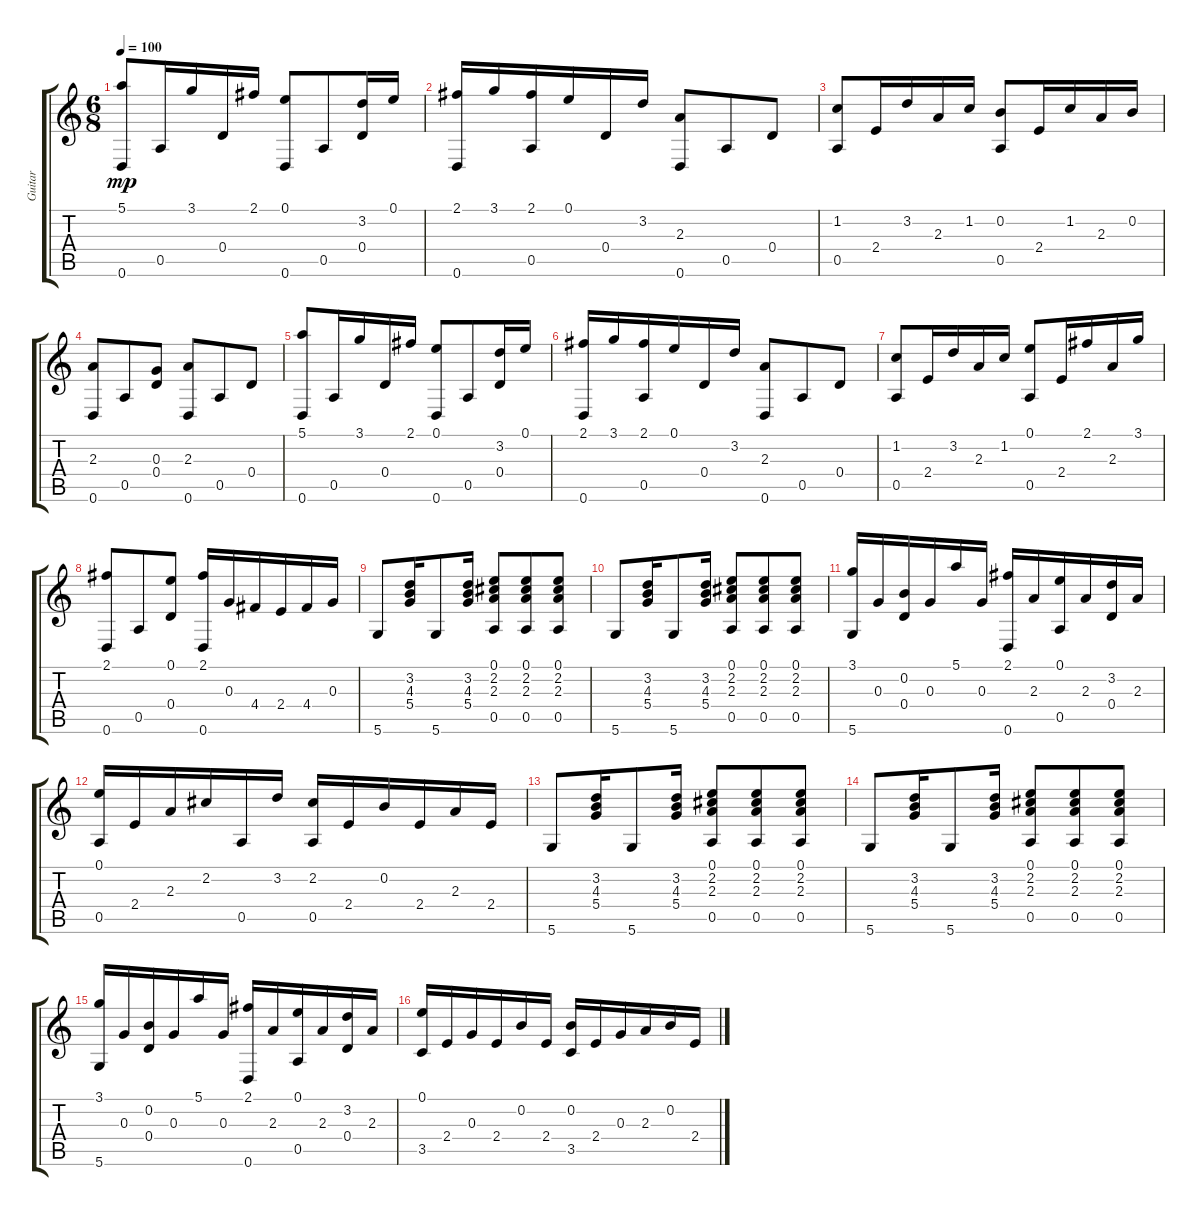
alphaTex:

\track ("Guitar" "Guitar") {instrument acousticguitarnylon}
\staff {score tabs}
\tuning (E4 B3 G3 D3 A2 D2) {hide}
\ts (6 8)
\tempo 100
\clef g2
\ks c
(5.1 0.6).8{dy mp} 0.5.16 3.1.16 0.4.16 2.1.16 (0.1 0.6).8 0.5.8 (3.2 0.4).16 0.1.16 |
(2.1 0.6).16 3.1.16 (2.1 0.5).16 0.1.16 0.4.16 3.2.16 (2.3 0.6).8 0.5.8 0.4.8 |
(1.2 0.5).8 2.4.16 3.2.16 2.3.16 1.2.16 (0.2 0.5).8 2.4.16 1.2.16 2.3.16 0.2.16 |
(2.3 0.6).8 0.5.8 (0.3 0.4).8 (2.3 0.6).8 0.5.8 0.4.8 |
(5.1 0.6).8 0.5.16 3.1.16 0.4.16 2.1.16 (0.1 0.6).8 0.5.8 (3.2 0.4).16 0.1.16 |
(2.1 0.6).16 3.1.16 (2.1 0.5).16 0.1.16 0.4.16 3.2.16 (2.3 0.6).8 0.5.8 0.4.8 |
(1.2 0.5).8 2.4.16 3.2.16 2.3.16 1.2.16 (0.1 0.5).8 2.4.16 2.1.16 2.3.16 3.1.16 |
(2.1 0.6).8 0.5.8 (0.1 0.4).8 (2.1 0.6).16 0.3.16 4.4.16 2.4.16 4.4.16 0.3.16 |
5.6.8 (3.2 4.3 5.4).16 5.6.8 (3.2 4.3 5.4).16 (0.1 2.2 2.3 0.5).8 (0.1 2.2 2.3 0.5).8 (0.1 2.2 2.3 0.5).8 |
5.6.8 (3.2 4.3 5.4).16 5.6.8 (3.2 4.3 5.4).16 (0.1 2.2 2.3 0.5).8 (0.1 2.2 2.3 0.5).8 (0.1 2.2 2.3 0.5).8 |
(3.1 5.6).16 0.3.16 (0.2 0.4).16 0.3.16 5.1.16 0.3.16 (2.1 0.6).16 2.3.16 (0.1 0.5).16 2.3.16 (3.2 0.4).16 2.3.16 |
(0.1 0.5).16 2.4.16 2.3.16 2.2.16 0.5.16 3.2.16 (2.2 0.5).16 2.4.16 0.2.16 2.4.16 2.3.16 2.4.16 |
5.6.8 (3.2 4.3 5.4).16 5.6.8 (3.2 4.3 5.4).16 (0.1 2.2 2.3 0.5).8 (0.1 2.2 2.3 0.5).8 (0.1 2.2 2.3 0.5).8 |
5.6.8 (3.2 4.3 5.4).16 5.6.8 (3.2 4.3 5.4).16 (0.1 2.2 2.3 0.5).8 (0.1 2.2 2.3 0.5).8 (0.1 2.2 2.3 0.5).8 |
(3.1 5.6).16 0.3.16 (0.2 0.4).16 0.3.16 5.1.16 0.3.16 (2.1 0.6).16 2.3.16 (0.1 0.5).16 2.3.16 (3.2 0.4).16 2.3.16 |
(0.1 3.5).16 2.4.16 0.3.16 2.4.16 0.2.16 2.4.16 (0.2 3.5).16 2.4.16 0.3.16 2.3.16 0.2.16 2.4.16
